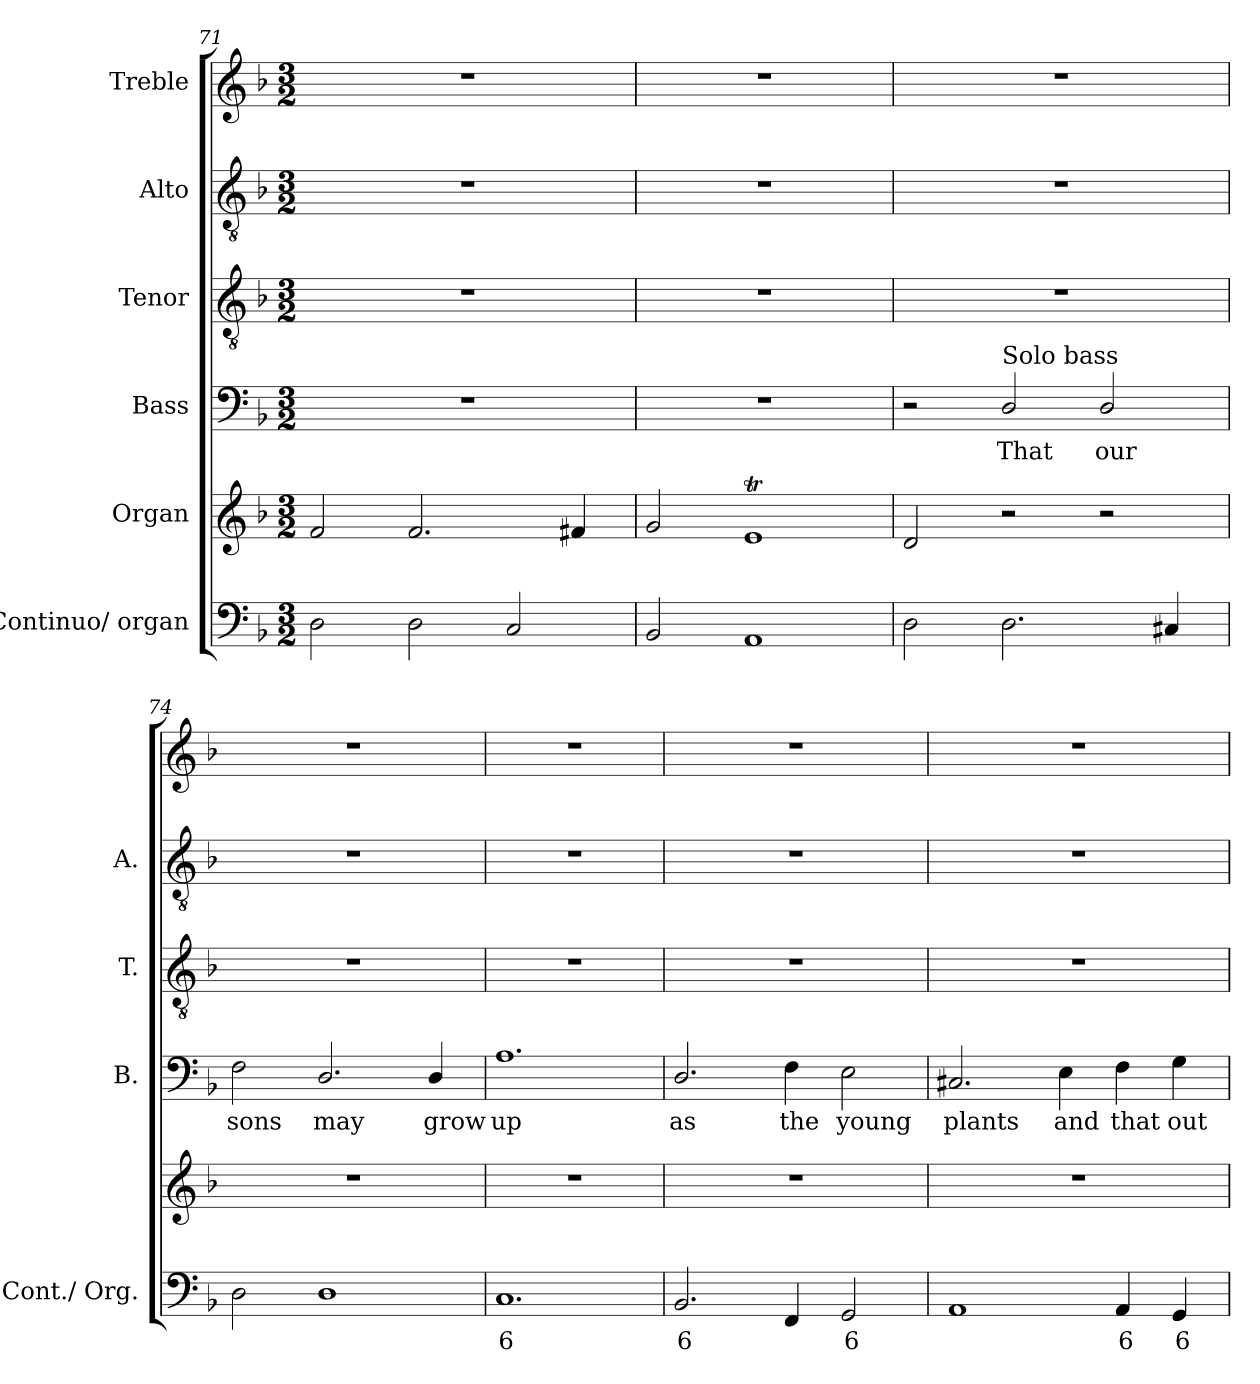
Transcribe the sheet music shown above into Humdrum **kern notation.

**kern	**text	**kern	**kern	**text	**kern	**kern	**kern
*part6	*part6	*part5	*part4	*part4	*part3	*part2	*part1
*staff6	*staff6	*staff5	*staff4	*staff4	*staff3	*staff2	*staff1
*I"Continuo/ organ	*	*I"Organ	*I"Bass	*	*I"Tenor	*I"Alto	*I"Treble
*I'Cont./ Org.	*	*	*I'B.	*	*I'T.	*I'A.	*
*clefF4	*	*clefG2	*clefF4	*	*clefGv2	*clefGv2	*clefG2
*	*	*	*	*	*ITrd7c12	*ITrd7c12	*
*k[b-]	*	*k[b-]	*k[b-]	*	*k[b-]	*k[b-]	*k[b-]
*F:	*	*F:	*F:	*	*F:	*F:	*F:
*M3/2	*	*M3/2	*M3/2	*	*M3/2	*M3/2	*M3/2
=71	=71	=71	=71	=71	=71	=71	=71
!	!	!	!LO:N:vis=1	!	!LO:N:vis=1	!LO:N:vis=1	!LO:N:vis=1
2Di\	.	2fi/	1.r	.	1.r	1.r	1.r
2Di\	.	2.fi/	.	.	.	.	.
2Ci/	.	.	.	.	.	.	.
.	.	4f#Xi/	.	.	.	.	.
=72	=72	=72	=72	=72	=72	=72	=72
!	!	!	!LO:N:vis=1	!	!LO:N:vis=1	!LO:N:vis=1	!LO:N:vis=1
2BB-i/	.	2gi/	1.r	.	1.r	1.r	1.r
1AAi	.	1eti	.	.	.	.	.
=73	=73	=73	=73	=73	=73	=73	=73
!	!	!	!	!	!LO:N:vis=1	!LO:N:vis=1	!LO:N:vis=1
2Di\	.	2di/	2r	.	1.r	1.r	1.r
!	!	!	!LO:TX:a:t=Solo bass	!	!	!	!
!	!	!	!	!LO:LY:b:color=#000000	!	!	!
2.Di\	.	2r	2Di/	That	.	.	.
!	!	!	!	!LO:LY:b:color=#000000	!	!	!
.	.	2r	2Di/	our	.	.	.
4C#Xi/	.	.	.	.	.	.	.
!!LO:LB:g=z
=74	=74	=74	=74	=74	=74	=74	=74
!	!	!LO:N:vis=1	!	!	!	!	!
!	!	!	!	!LO:LY:b:color=#000000	!LO:N:vis=1	!LO:N:vis=1	!LO:N:vis=1
2Di\	.	1.r	2Fi\	sons	1.r	1.r	1.r
!	!	!	!	!LO:LY:b:color=#000000	!	!	!
1Di	.	.	2.Di/	may	.	.	.
!	!	!	!	!LO:LY:b:color=#000000	!	!	!
.	.	.	4Di/	grow	.	.	.
=75	=75	=75	=75	=75	=75	=75	=75
!	!LO:LY:b:color=#000000	!LO:N:vis=1	!	!	!	!	!
!	!	!	!	!LO:LY:b:color=#000000	!LO:N:vis=1	!LO:N:vis=1	!LO:N:vis=1
1.Ci	6	1.r	1.Ai	up	1.r	1.r	1.r
=76	=76	=76	=76	=76	=76	=76	=76
!	!LO:LY:b:color=#000000	!LO:N:vis=1	!	!	!	!	!
!	!	!	!	!LO:LY:b:color=#000000	!LO:N:vis=1	!LO:N:vis=1	!LO:N:vis=1
2.BB-i/	6	1.r	2.Di/	as	1.r	1.r	1.r
!	!	!	!	!LO:LY:b:color=#000000	!	!	!
4FFi/	.	.	4Fi\	the	.	.	.
!	!LO:LY:b:color=#000000	!	!	!	!	!	!
!	!	!	!	!LO:LY:b:color=#000000	!	!	!
2GGi/	6	.	2Ei\	young	.	.	.
=77	=77	=77	=77	=77	=77	=77	=77
!	!	!LO:N:vis=1	!	!	!	!	!
!	!	!	!	!LO:LY:b:color=#000000	!LO:N:vis=1	!LO:N:vis=1	!LO:N:vis=1
1AAi	.	1.r	2.C#Xi/	plants	1.r	1.r	1.r
!	!	!	!	!LO:LY:b:color=#000000	!	!	!
.	.	.	4Ei\	and	.	.	.
!	!LO:LY:b:color=#000000	!	!	!	!	!	!
!	!	!	!	!LO:LY:b:color=#000000	!	!	!
4AAi/	6	.	4Fi\	that	.	.	.
!	!LO:LY:b:color=#000000	!	!	!	!	!	!
!	!	!	!	!LO:LY:b:color=#000000	!	!	!
4GGi/	6	.	4Gi\	out	.	.	.
=	=	=	=	=	=	=	=
*-	*-	*-	*-	*-	*-	*-	*-
